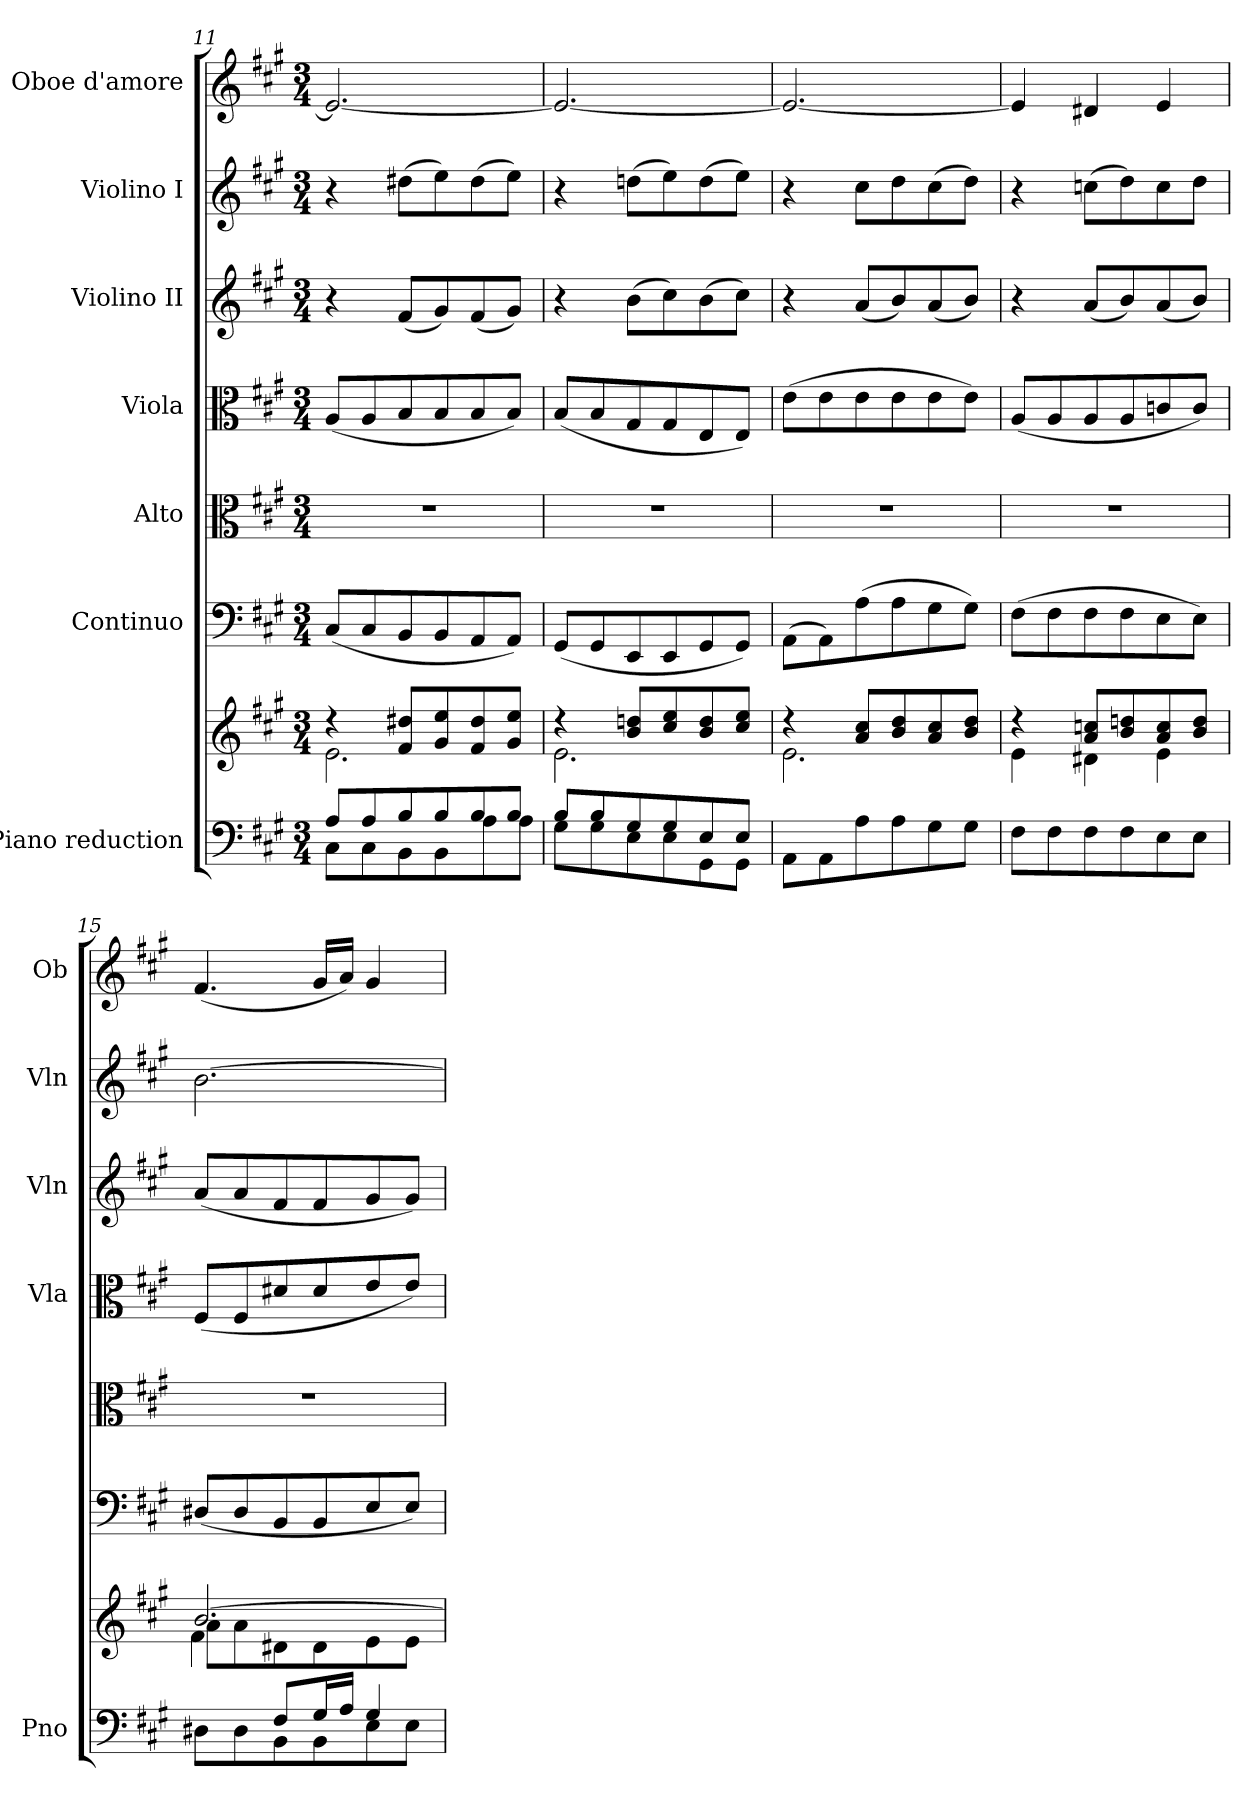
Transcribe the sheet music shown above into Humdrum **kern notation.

**kern	**kern	**kern	**kern	**kern	**kern	**kern	**kern
*part7	*part7	*part6	*part5	*part4	*part3	*part2	*part1
*staff8	*staff7	*staff6	*staff5	*staff4	*staff3	*staff2	*staff1
*I"Piano reduction	*	*I"Continuo	*I"Alto	*I"Viola	*I"Violino II	*I"Violino I	*I"Oboe d'amore
*I'Pno	*	*	*	*I'Vla	*I'Vln	*I'Vln	*I'Ob
*clefF4	*clefG2	*clefF4	*clefC3	*clefC3	*clefG2	*clefG2	*clefG2
*k[f#c#g#]	*k[f#c#g#]	*k[f#c#g#]	*k[f#c#g#]	*k[f#c#g#]	*k[f#c#g#]	*k[f#c#g#]	*k[f#c#g#]
*M3/4	*M3/4	*M3/4	*M3/4	*M3/4	*M3/4	*M3/4	*M3/4
=11	=11	=11	=11	=11	=11	=11	=11
*^	*^	*	*	*	*	*	*
8A/L	8C#\L	4r	2.e\	(<8C#/L	2.r	(<8A/L	4r	4r	2.e/_
8A/	8C#\	.	.	8C#/	.	8A/	.	.	.
8B/	8BB\	8f#/ 8dd#X/L	.	8BB/	.	8B/	(<8f#/L	(>8dd#X\L	.
8B/	8BB\	8g#/ 8ee/	.	8BB/	.	8B/	8g#/)	8ee\)	.
8B/	8A\	8f#/ 8dd#/	.	8AA/	.	8B/	(<8f#/	(>8dd#\	.
8B/J	8A\J	8g#/ 8ee/J	.	8AA/J)	.	8B/J)	8g#/J)	8ee\J)	.
=12	=12	=12	=12	=12	=12	=12	=12	=12	=12
8B/L	8G#\L	4r	2.e\	(<8GG#/L	2.r	(<8B/L	4r	4r	2.e/_
8B/	8G#\	.	.	8GG#/	.	8B/	.	.	.
8G#/	8E\	8b/ 8ddn/L	.	8EE/	.	8G#/	(>8b\L	(>8ddn\L	.
8G#/	8E\	8cc#/ 8ee/	.	8EE/	.	8G#/	8cc#\)	8ee\)	.
8E/	8GG#\	8b/ 8dd/	.	8GG#/	.	8E/	(>8b\	(>8dd\	.
8E/J	8GG#\J	8cc#/ 8ee/J	.	8GG#/J)	.	8E/J)	8cc#\J)	8ee\J)	.
*v	*v	*	*	*	*	*	*	*	*
=13	=13	=13	=13	=13	=13	=13	=13	=13
8AA\L	4r	2.e\	(>8AA\L	2.r	(>8e\L	4r	4r	2.e/_
8AA\	.	.	8AA\)	.	8e\	.	.	.
8A\	8a/ 8cc#/L	.	(>8A\	.	8e\	(<8a/L	8cc#\L	.
8A\	8b/ 8dd/	.	8A\	.	8e\	8b/)	8dd\	.
8G#\	8a/ 8cc#/	.	8G#\	.	8e\	(<8a/	(>8cc#\	.
8G#\J	8b/ 8dd/J	.	8G#\J)	.	8e\J)	8b/J)	8dd\J)	.
=14	=14	=14	=14	=14	=14	=14	=14	=14
8F#\L	4r	4e\	(>8F#\L	2.r	(<8A/L	4r	4r	4e/]
8F#\	.	.	8F#\	.	8A/	.	.	.
8F#\	8a/ 8ccn/L	4d#X\	8F#\	.	8A/	(<8a/L	(>8ccn\L	4d#X/
8F#\	8b/ 8ddn/	.	8F#\	.	8A/	8b/)	8dd\)	.
8E\	8a/ 8cc/	4e\	8E\	.	8cn/	(<8a/	8cc\	4e/
8E\J	8b/ 8dd/J	.	8E\J)	.	8c/J)	8b/J)	8dd\J	.
!!LO:PB:g=z
=15	=15	=15	=15	=15	=15	=15	=15	=15
*^	*	*^	*	*	*	*	*	*
4ryy	8D#X\L	[2.b/	8a\L	4f#\	(<8D#X/L	2.r	(<8F#/L	(<8a/L	[2.b\	(<4.f#/
.	8D#\	.	8a\	.	8D#/	.	8F#/	8a/	.	.
8F#/L	8BB\	.	8d#X\	2ryy	8BB/	.	8d#X/	8f#/	.	.
16G#/L	8BB\	.	8d#\	.	8BB/	.	8d#/	8f#/	.	16g#/LL
16A/JJ	.	.	.	.	.	.	.	.	.	16a/JJ)
4G#/	8E\	.	8e\	.	8E/	.	8e/	8g#/	.	4g#/
.	8E\J	.	8e\J	.	8E/J)	.	8e/J)	8g#/J)	.	.
*v	*v	*	*	*	*	*	*	*	*	*
*	*v	*v	*v	*	*	*	*	*	*
=	=	=	=	=	=	=	=
*-	*-	*-	*-	*-	*-	*-	*-
